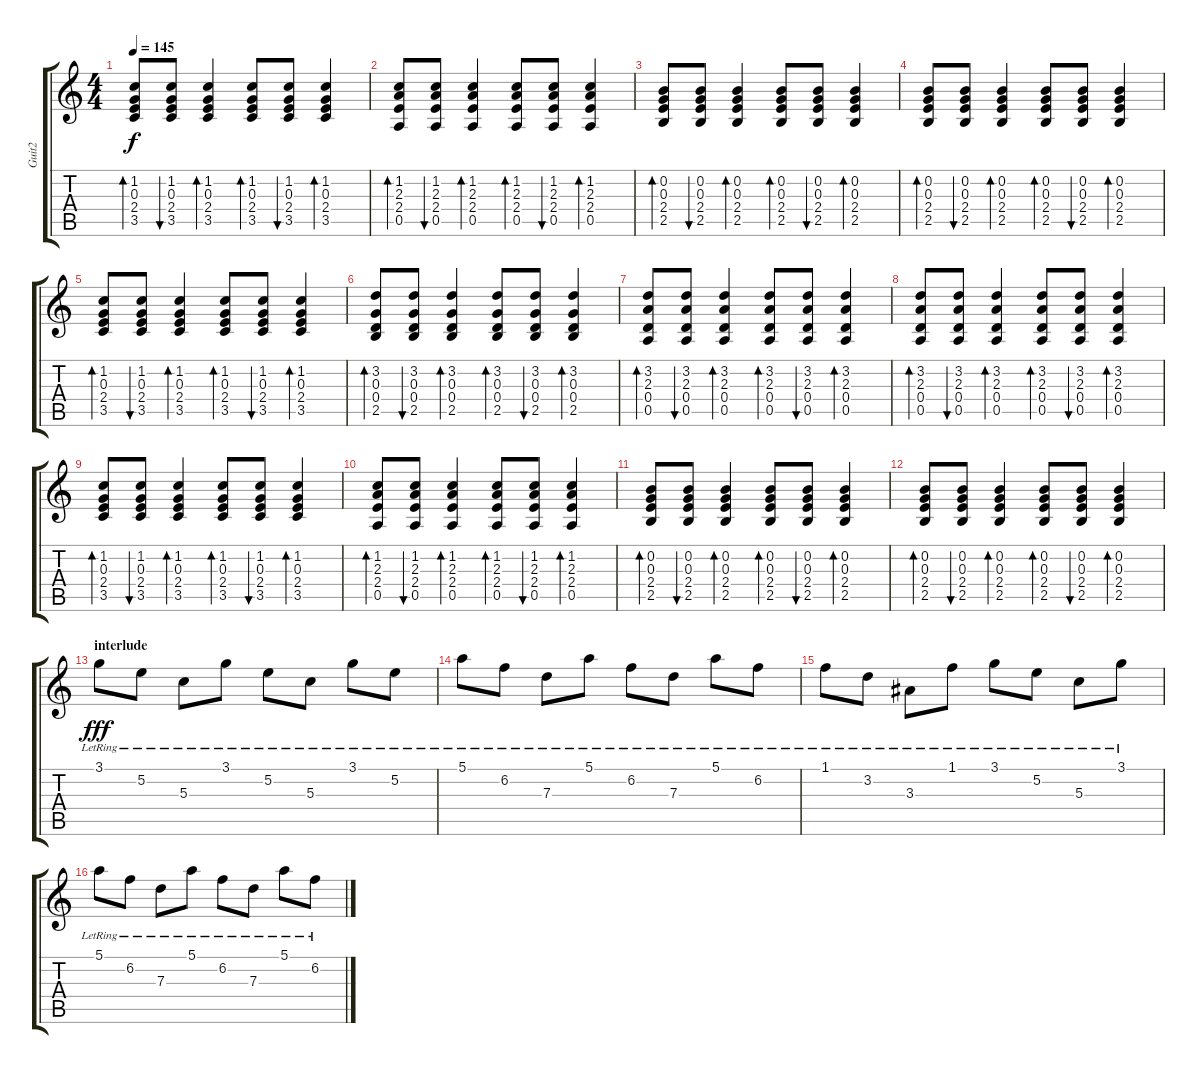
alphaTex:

\track ("Guit2" "Guit2") {instrument overdrivenguitar}
\staff {score tabs}
\tuning (E4 B3 G3 D3 A2 E2) {hide}
\ts (4 4)
\tempo 145
\clef g2
\ks c
(1.2 0.3 2.4 3.5).8{bd 60 dy f} (1.2 0.3 2.4 3.5).8{bu 60} (1.2 0.3 2.4 3.5).4{bd 60} (1.2 0.3 2.4 3.5).8{bd 60} (1.2 0.3 2.4 3.5).8{bu 60} (1.2 0.3 2.4 3.5).4{bd 60} |
(1.2 2.3 2.4 0.5).8{bd 60} (1.2 2.3 2.4 0.5).8{bu 60} (1.2 2.3 2.4 0.5).4{bd 60} (1.2 2.3 2.4 0.5).8{bd 60} (1.2 2.3 2.4 0.5).8{bu 60} (1.2 2.3 2.4 0.5).4{bd 60} |
(0.2 0.3 2.4 2.5).8{bd 60} (0.2 0.3 2.4 2.5).8{bu 60} (0.2 0.3 2.4 2.5).4{bd 60} (0.2 0.3 2.4 2.5).8{bd 60} (0.2 0.3 2.4 2.5).8{bu 60} (0.2 0.3 2.4 2.5).4{bd 60} |
(0.2 0.3 2.4 2.5).8{bd 60} (0.2 0.3 2.4 2.5).8{bu 60} (0.2 0.3 2.4 2.5).4{bd 60} (0.2 0.3 2.4 2.5).8{bd 60} (0.2 0.3 2.4 2.5).8{bu 60} (0.2 0.3 2.4 2.5).4{bd 60} |
(1.2 0.3 2.4 3.5).8{bd 60 instrument acousticguitarsteel} (1.2 0.3 2.4 3.5).8{bu 60} (1.2 0.3 2.4 3.5).4{bd 60} (1.2 0.3 2.4 3.5).8{bd 60} (1.2 0.3 2.4 3.5).8{bu 60} (1.2 0.3 2.4 3.5).4{bd 60} |
(3.2 0.3 0.4 2.5).8{bd 60} (3.2 0.3 0.4 2.5).8{bu 60} (3.2 0.3 0.4 2.5).4{bd 60} (3.2 0.3 0.4 2.5).8{bd 60} (3.2 0.3 0.4 2.5).8{bu 60} (3.2 0.3 0.4 2.5).4{bd 60} |
(3.2 2.3 0.4 0.5).8{bd 60} (3.2 2.3 0.4 0.5).8{bu 60} (3.2 2.3 0.4 0.5).4{bd 60} (3.2 2.3 0.4 0.5).8{bd 60} (3.2 2.3 0.4 0.5).8{bu 60} (3.2 2.3 0.4 0.5).4{bd 60} |
(3.2 2.3 0.4 0.5).8{bd 60} (3.2 2.3 0.4 0.5).8{bu 60} (3.2 2.3 0.4 0.5).4{bd 60} (3.2 2.3 0.4 0.5).8{bd 60} (3.2 2.3 0.4 0.5).8{bu 60} (3.2 2.3 0.4 0.5).4{bd 60} |
(1.2 0.3 2.4 3.5).8{bd 60} (1.2 0.3 2.4 3.5).8{bu 60} (1.2 0.3 2.4 3.5).4{bd 60} (1.2 0.3 2.4 3.5).8{bd 60} (1.2 0.3 2.4 3.5).8{bu 60} (1.2 0.3 2.4 3.5).4{bd 60} |
(1.2 2.3 2.4 0.5).8{bd 60} (1.2 2.3 2.4 0.5).8{bu 60} (1.2 2.3 2.4 0.5).4{bd 60} (1.2 2.3 2.4 0.5).8{bd 60} (1.2 2.3 2.4 0.5).8{bu 60} (1.2 2.3 2.4 0.5).4{bd 60} |
(0.2 0.3 2.4 2.5).8{bd 60} (0.2 0.3 2.4 2.5).8{bu 60} (0.2 0.3 2.4 2.5).4{bd 60} (0.2 0.3 2.4 2.5).8{bd 60} (0.2 0.3 2.4 2.5).8{bu 60} (0.2 0.3 2.4 2.5).4{bd 60} |
(0.2 0.3 2.4 2.5).8{bd 60} (0.2 0.3 2.4 2.5).8{bu 60} (0.2 0.3 2.4 2.5).4{bd 60} (0.2 0.3 2.4 2.5).8{bd 60} (0.2 0.3 2.4 2.5).8{bu 60} (0.2 0.3 2.4 2.5).4{bd 60} |
\section ("" "interlude")
3.1{lr}.8{dy fff} 5.2{lr}.8 5.3{lr}.8 3.1{lr}.8 5.2{lr}.8 5.3{lr}.8 3.1{lr}.8 5.2{lr}.8 |
5.1{lr}.8 6.2{lr}.8 7.3{lr}.8 5.1{lr}.8 6.2{lr}.8 7.3{lr}.8 5.1{lr}.8 6.2{lr}.8 |
1.1{lr}.8 3.2{lr}.8 3.3{lr}.8 1.1{lr}.8 3.1{lr}.8 5.2{lr}.8 5.3{lr}.8 3.1{lr}.8 |
5.1{lr}.8 6.2{lr}.8 7.3{lr}.8 5.1{lr}.8 6.2{lr}.8 7.3{lr}.8 5.1{lr}.8 6.2{lr}.8
